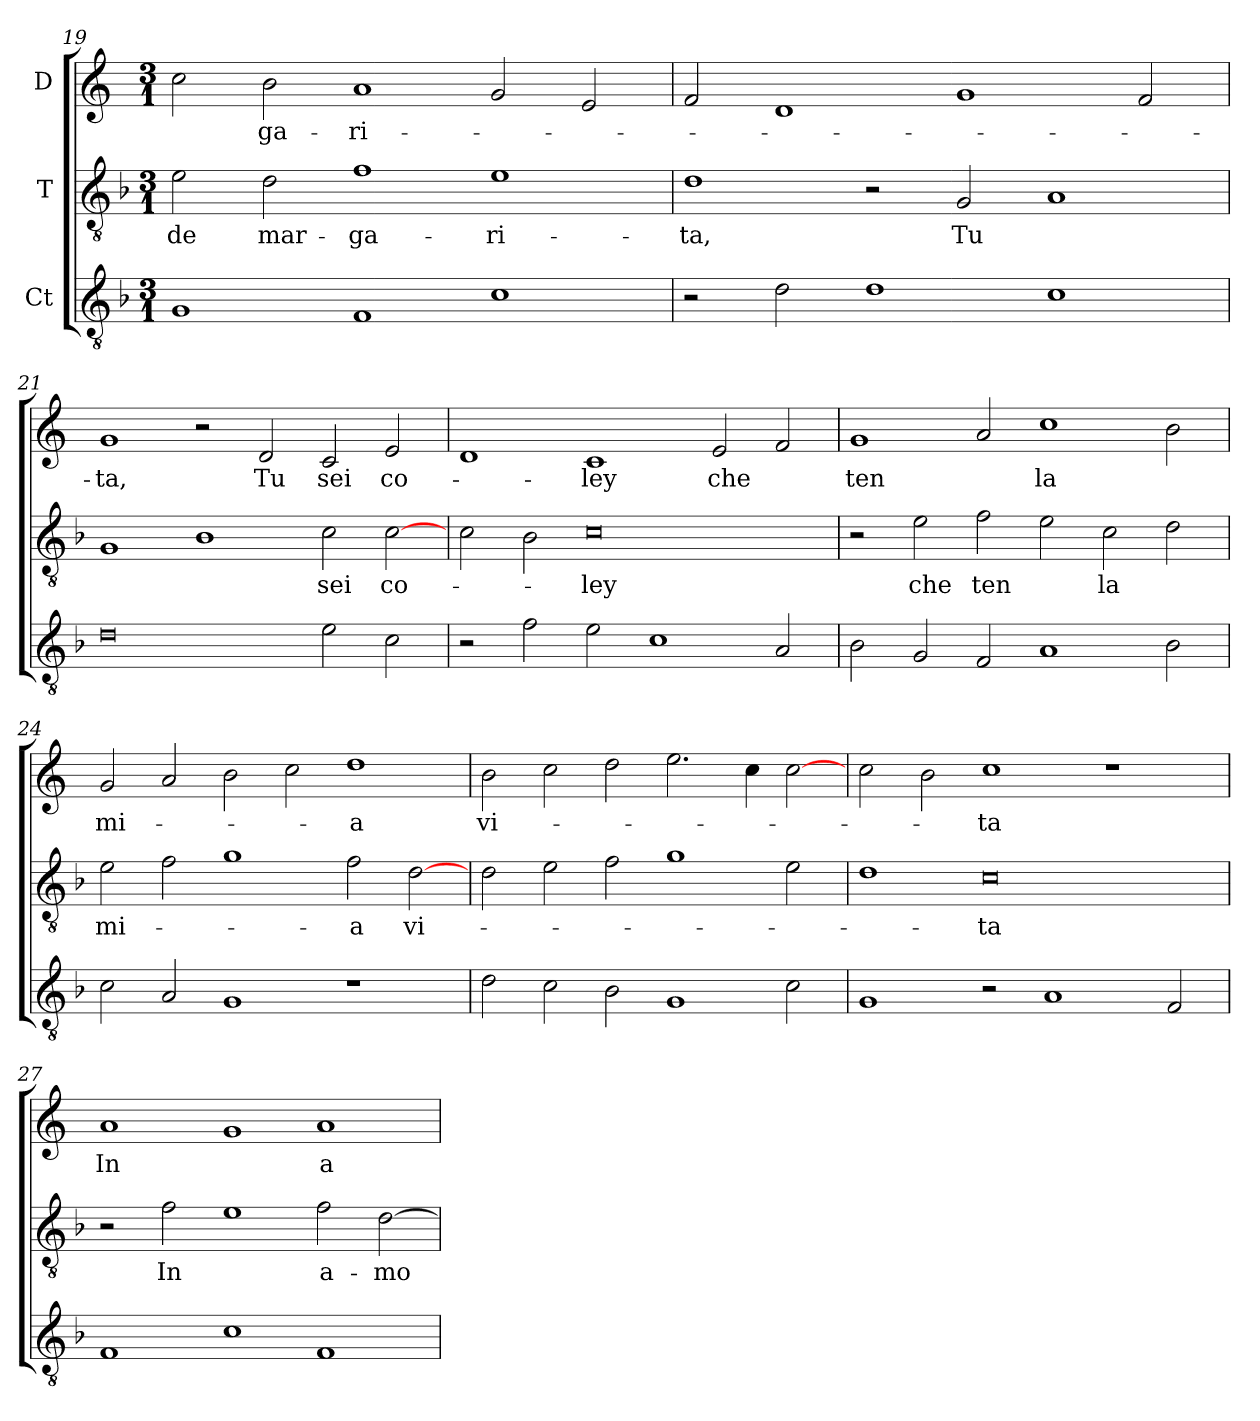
**kern	**kern	**text	**kern	**text
*part3	*part2	*part2	*part1	*part1
*staff3	*staff2	*staff2	*staff1	*staff1
*I"Ct	*I"T	*	*I"D	*
*clefGv2	*clefGv2	*	*clefG2	*
*ITrd7c12	*ITrd7c12	*	*	*
*k[b-]	*k[b-]	*	*k[]	*
*F:	*F:	*	*C:	*
*M3/1	*M3/1	*	*M3/1	*
=19	=19	=19	=19	=19
!	!	!LO:LY:b:color=#000000	!	!
1GGi/	2Ei\	de	2cci\	.
!	!	!LO:LY:b:color=#000000	!	!
!	!	!	!	!LO:LY:b:color=#000000
.	2Di\	mar-	2bi\	-ga-
!	!	!LO:LY:b:color=#000000	!	!
!	!	!	!	!LO:LY:b:color=#000000
1FFi/	1Fi\	-ga-	1ai/	-ri-
!	!	!LO:LY:b:color=#000000	!	!
1Ci\	1Ei\	-ri-	2gi/	.
.	.	.	2ei/	.
!!LO:LB:g=z
=20	=20	=20	=20	=20
!	!	!LO:LY:b:color=#000000	!	!
2r	1Di\	-ta,	2fi/	.
2Di\	.	.	1di/	.
1Di\	2r	.	.	.
!	!	!LO:LY:b:color=#000000	!	!
.	2GGi/	Tu	1gi/	.
1Ci\	1AAi/	.	.	.
.	.	.	2fi/	.
=21	=21	=21	=21	=21
!	!	!	!	!LO:LY:b:color=#000000
0Di\	1GGi/	.	1gi/	-ta,
.	1BB-i/	.	2r	.
!	!	!	!	!LO:LY:b:color=#000000
.	.	.	2di/	Tu
!	!	!LO:LY:b:color=#000000	!	!
!	!	!	!	!LO:LY:b:color=#000000
2Ei\	2Ci\	sei	2ci/	sei
!	!	!LO:LY:b:color=#000000	!	!
!	!	!	!	!LO:LY:b:color=#000000
2Ci\	[2Ci\	co-	2ei/	co-
=22	=22	=22	=22	=22
2r	2Ci\	.	1di/	.
2Fi\	2BB-i\	.	.	.
!	!	!LO:LY:b:color=#000000	!	!
!	!	!	!	!LO:LY:b:color=#000000
2Ei\	0Ci\	-ley	1ci/	-ley
1Ci\	.	.	.	.
!	!	!	!	!LO:LY:b:color=#000000
.	.	.	2ei/	che
2AAi/	.	.	2fi/	.
=23	=23	=23	=23	=23
!	!	!	!	!LO:LY:b:color=#000000
2BB-i\	2r	.	1gi/	ten
!	!	!LO:LY:b:color=#000000	!	!
2GGi/	2Ei\	che	.	.
!	!	!LO:LY:b:color=#000000	!	!
2FFi/	2Fi\	ten	2ai/	.
!	!	!	!	!LO:LY:b:color=#000000
1AAi/	2Ei\	.	1cci\	la
!	!	!LO:LY:b:color=#000000	!	!
.	2Ci\	la	.	.
2BB-i\	2Di\	.	2bi\	.
!!LO:LB:g=z
=24	=24	=24	=24	=24
!	!	!LO:LY:b:color=#000000	!	!
!	!	!	!	!LO:LY:b:color=#000000
2Ci\	2Ei\	mi-	2gi/	mi-
2AAi/	2Fi\	.	2ai/	.
1GGi/	1Gi\	.	2bi\	.
.	.	.	2cci\	.
!	!	!LO:LY:b:color=#000000	!	!
!	!	!	!	!LO:LY:b:color=#000000
1r	2Fi\	-a	1ddi\	-a
!	!	!LO:LY:b:color=#000000	!	!
.	[2Di\	vi-	.	.
=25	=25	=25	=25	=25
!	!	!	!	!LO:LY:b:color=#000000
2Di\	2Di\	.	2bi\	vi-
2Ci\	2Ei\	.	2cci\	.
2BB-i\	2Fi\	.	2ddi\	.
1GGi/	1Gi\	.	2.eei\	.
.	.	.	4cci\	.
2Ci\	2Ei\	.	[2cci\	.
=26	=26	=26	=26	=26
1GGi/	1Di\	.	2cci\	.
.	.	.	2bi\	.
!	!	!LO:LY:b:color=#000000	!	!
!	!	!	!	!LO:LY:b:color=#000000
2r	0Ci\	-ta	1cci\	-ta
1AAi/	.	.	.	.
.	.	.	1r	.
2FFi/	.	.	.	.
=27	=27	=27	=27	=27
!	!	!	!	!LO:LY:b:color=#000000
1FFi/	2r	.	1ai/	In
!	!	!LO:LY:b:color=#000000	!	!
.	2Fi\	In	.	.
1Ci\	1Ei\	.	1gi/	.
!	!	!LO:LY:b:color=#000000	!	!
!	!	!	!	!LO:LY:b:color=#000000
1FFi/	2Fi\	a-	1ai/	a-
!	!	!LO:LY:b:color=#000000	!	!
.	[2Di\	-mo-	.	.
=	=	=	=	=
*-	*-	*-	*-	*-
